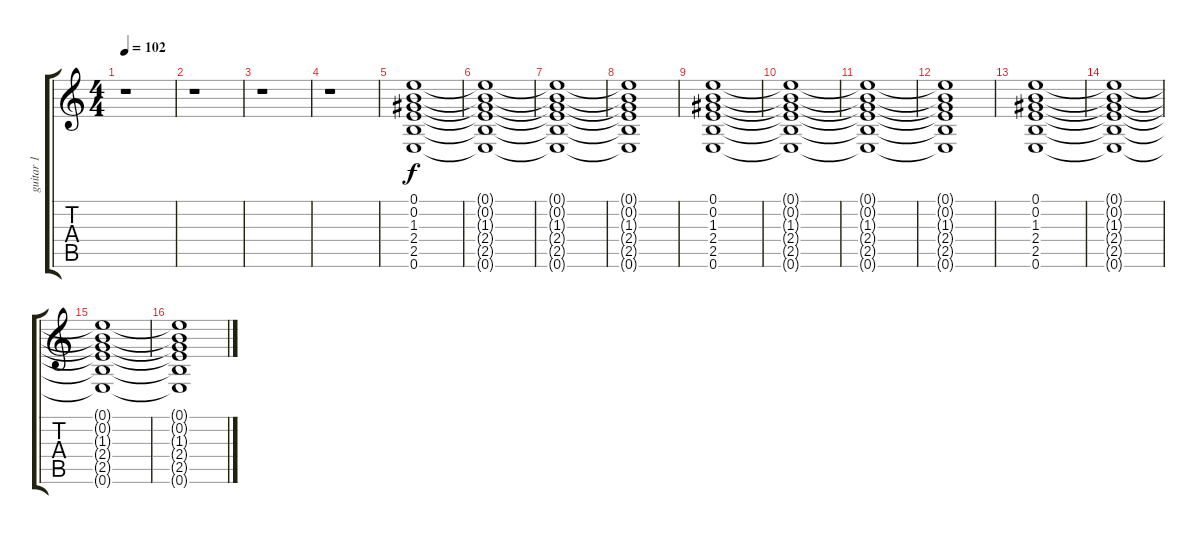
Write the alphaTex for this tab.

\track ("guitar 1" "guitar 1") {instrument overdrivenguitar}
\staff {score tabs}
\tuning (E4 B3 G3 D3 A2 E2) {hide}
\ts (4 4)
\tempo 102
\clef g2
\ks c
r.1{dy f instrument overdrivenguitar} |
r.1 |
r.1 |
r.1 |
(0.1 0.2 1.3 2.4 2.5 0.6).1 |
(0.1{t} 0.2{t} 1.3{t} 2.4{t} 2.5{t} 0.6{t}).1 |
(0.1{t} 0.2{t} 1.3{t} 2.4{t} 2.5{t} 0.6{t}).1 |
(0.1{t} 0.2{t} 1.3{t} 2.4{t} 2.5{t} 0.6{t}).1 |
(0.1 0.2 1.3 2.4 2.5 0.6).1 |
(0.1{t} 0.2{t} 1.3{t} 2.4{t} 2.5{t} 0.6{t}).1 |
(0.1{t} 0.2{t} 1.3{t} 2.4{t} 2.5{t} 0.6{t}).1 |
(0.1{t} 0.2{t} 1.3{t} 2.4{t} 2.5{t} 0.6{t}).1 |
(0.1 0.2 1.3 2.4 2.5 0.6).1 |
(0.1{t} 0.2{t} 1.3{t} 2.4{t} 2.5{t} 0.6{t}).1 |
(0.1{t} 0.2{t} 1.3{t} 2.4{t} 2.5{t} 0.6{t}).1 |
(0.1{t} 0.2{t} 1.3{t} 2.4{t} 2.5{t} 0.6{t}).1
